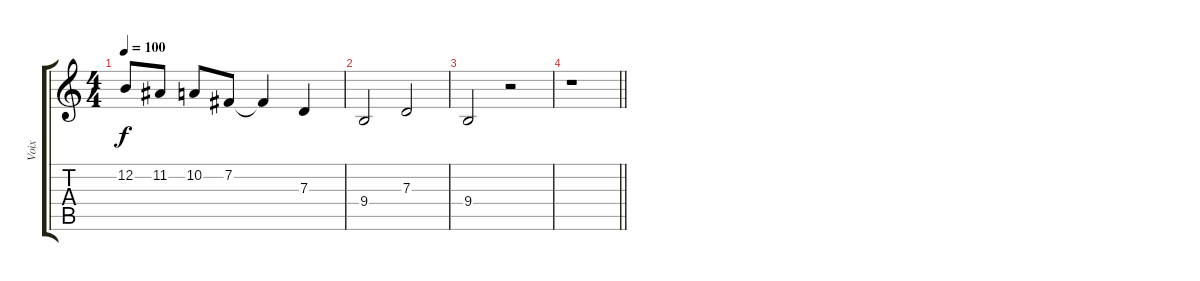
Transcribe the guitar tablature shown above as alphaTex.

\track ("Voix" "Voix") {instrument choiraahs}
\staff {score tabs}
\tuning (E4 B3 G3 D3 A2 E2) {hide}
\ts (4 4)
\tempo 100
\clef g2
\ks c
12.2.8{dy f} 11.2.8 10.2.8 7.2.8 7.2{t}.4 7.3.4 |
9.4.2 7.3.2 |
9.4.2 r.2 |
\barLineRight lightlight
r.1
